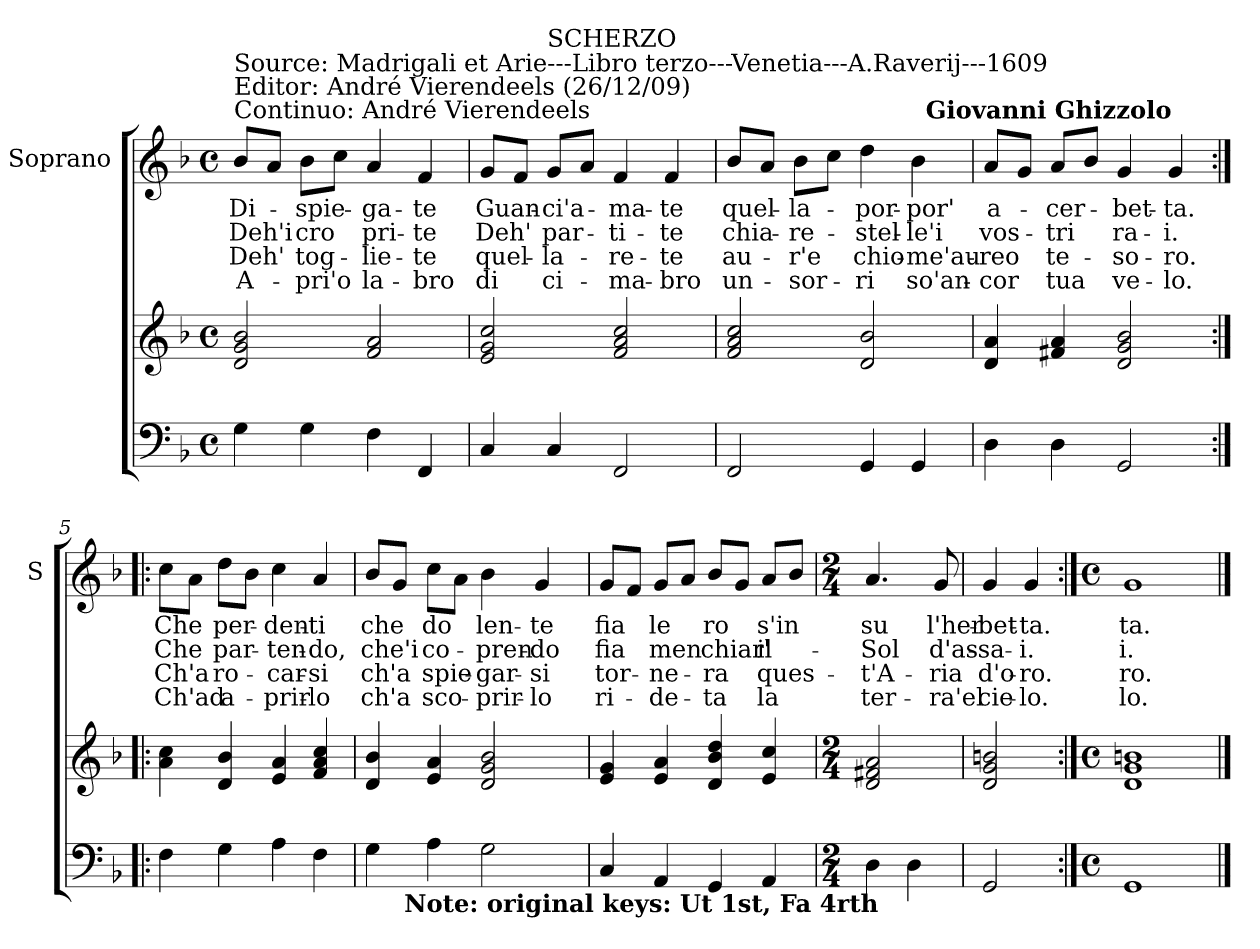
**kern	**kern	**kern	**text	**text	**text	**text
*part2	*part2	*part1	*part1	*part1	*part1	*part1
*staff3	*staff2	*staff1	*staff1	*staff1	*staff1	*staff1
*	*	*I"Soprano	*	*	*	*
*	*	*I'S	*	*	*	*
*clefF4	*clefG2	*clefG2	*	*	*	*
*k[b-]	*k[b-]	*k[b-]	*	*	*	*
*F:	*F:	*F:	*	*	*	*
*M4/4	*M4/4	*M4/4	*	*	*	*
*met(c)	*met(c)	*met(c)	*	*	*	*
=1	=1	=1	=1	=1	=1	=1
!	!	!LO:TX:a:t=Source&colon; Madrigali et Arie---Libro terzo---Venetia---A.Raverij---1609\nEditor&colon; André Vierendeels (26/12/09)\nContinuo&colon; André Vierendeels	!	!	!	!
4G\	2d/ 2g/ 2b-/	8b-/L	Di-	Deh'i	Deh'	A-
.	.	8a/J	.	.	.	.
4G\	.	8b-\L	-spie-	cro	tog-	-pri'o
.	.	8cc\J	.	.	.	.
4F\	2f/ 2a/	4a/	-ga-	pri-	-lie-	la-
4FF/	.	4f/	-te	-te	-te	-bro
=2	=2	=2	=2	=2	=2	=2
4C/	2e/ 2g/ 2cc/	8g/L	Guan-	Deh'	quel-	di
.	.	8f/J	.	.	.	.
!	!	!LO:TX:a:t=SCHERZO	!	!	!	!
4C/	.	8g/L	-ci'a-	par-	-la-	ci-
.	.	8a/J	.	.	.	.
2FF/	2f/ 2a/ 2cc/	4f/	-ma-	-ti-	-re-	-ma-
.	.	4f/	-te	-te	-te	-bro
=3	=3	=3	=3	=3	=3	=3
*	*	*^	*	*	*	*
2FF/	2f/ 2a/ 2cc/	8b-/L	2ryy	quel-	chia-	au-	un-
.	.	8a/J	.	.	.	.	.
.	.	8b-\L	.	-la-	-re-	-r'e	-sor-
.	.	8cc\J	.	.	.	.	.
4GG/	2d/ 2b-/	4dd\	4ryy	-por-	-stel-	chio-	-ri
4GG/	.	4b-\	32ryy	-por'	-le'i	-me'au-	so'an-
!	!	!	!LO:TX:a:B:t=Giovanni Ghizzolo	!	!	!	!
.	.	.	8..ryy	.	.	.	.
*	*	*v	*v	*	*	*	*
=4	=4	=4	=4	=4	=4	=4
4D\	4d/ 4a/	8a/L	a-	vos-	-reo	-cor
.	.	8g/J	.	.	.	.
4D\	4f#X/ 4a/	8a/L	-cer-	-tri	te-	tua
.	.	8b-/J	.	.	.	.
2GG/	2d/ 2g/ 2b-/	4g/	-bet-	ra-	-so-	ve-
.	.	4g/	-ta.	-i.	-ro.	-lo.
!!LO:LB:g=z
=5:|!|:	=5:|!|:	=5:|!|:	=5:|!|:	=5:|!|:	=5:|!|:	=5:|!|:
4F\	4a\ 4cc\	8cc\L	Che	Che	Ch'a	Ch'ad
.	.	8a\J	.	.	.	.
4G\	4d/ 4b-/	8dd\L	per-	par-	ro-	a-
.	.	8b-\J	.	.	.	.
4A\	4e/ 4a/	4cc\	-den-	-ten-	-car-	-prir-
4F\	4f/ 4a/ 4cc/	4a/	-ti	-do,	-si	-lo
=6	=6	=6	=6	=6	=6	=6
*^	*	*	*	*	*	*
4G\	8ryy	4d/ 4b-/	8b-/L	che	che'i	ch'a	ch'a
.	32ryy	.	8g/J	.	.	.	.
!	!LO:TX:b:B:t=Note&colon; original keys&colon; Ut 1st, Fa 4rth	!	!	!	!	!	!
.	2ryy	.	.	.	.	.	.
4A\	.	4e/ 4a/	8cc\L	do	co-	spie-	sco-
.	.	.	8a\J	.	.	.	.
2G\	.	2d/ 2g/ 2b-/	4b-\	len-	-pren-	-gar-	-prir-
.	4ryy	.	.	.	.	.	.
.	.	.	4g/	-te	-do	-si	-lo
.	16.ryy	.	.	.	.	.	.
*v	*v	*	*	*	*	*	*
=7	=7	=7	=7	=7	=7	=7
4C/	4e/ 4g/	8g/L	fia	fia	tor-	ri-
.	.	8f/J	.	.	.	.
4AA/	4e/ 4a/	8g/L	le	men	-ne-	-de-
.	.	8a/J	.	.	.	.
4GG/	4d/ 4b-/ 4dd/	8b-/L	ro	chiar'	-ra	-ta
.	.	8g/J	.	.	.	.
4AA/	4e/ 4cc/	8a/L	s'in	il-	ques-	la
.	.	8b-/J	.	.	.	.
=8	=8	=8	=8	=8	=8	=8
*M2/4	*M2/4	*M2/4	*	*	*	*
4D\	2d/ 2f#X/ 2a/	4.a/	su	-Sol	-t'A-	ter-
4D\	.	.	.	.	.	.
.	.	8g/	l'her-	d'as-	-ria	-ra'el
=9	=9	=9	=9	=9	=9	=9
2GG/	2d/ 2g/ 2bn/	4g/	-bet-	-sa-	d'o-	cie-
.	.	4g/	-ta.	-i.	-ro.	-lo.
=10:|!	=10:|!	=10:|!	=10:|!	=10:|!	=10:|!	=10:|!
*M4/4	*M4/4	*M4/4	*	*	*	*
*met(c)	*met(c)	*met(c)	*	*	*	*
1GG	1d 1g 1bn	1g	ta.	i.	ro.	lo.
==	==	==	==	==	==	==
*-	*-	*-	*-	*-	*-	*-
